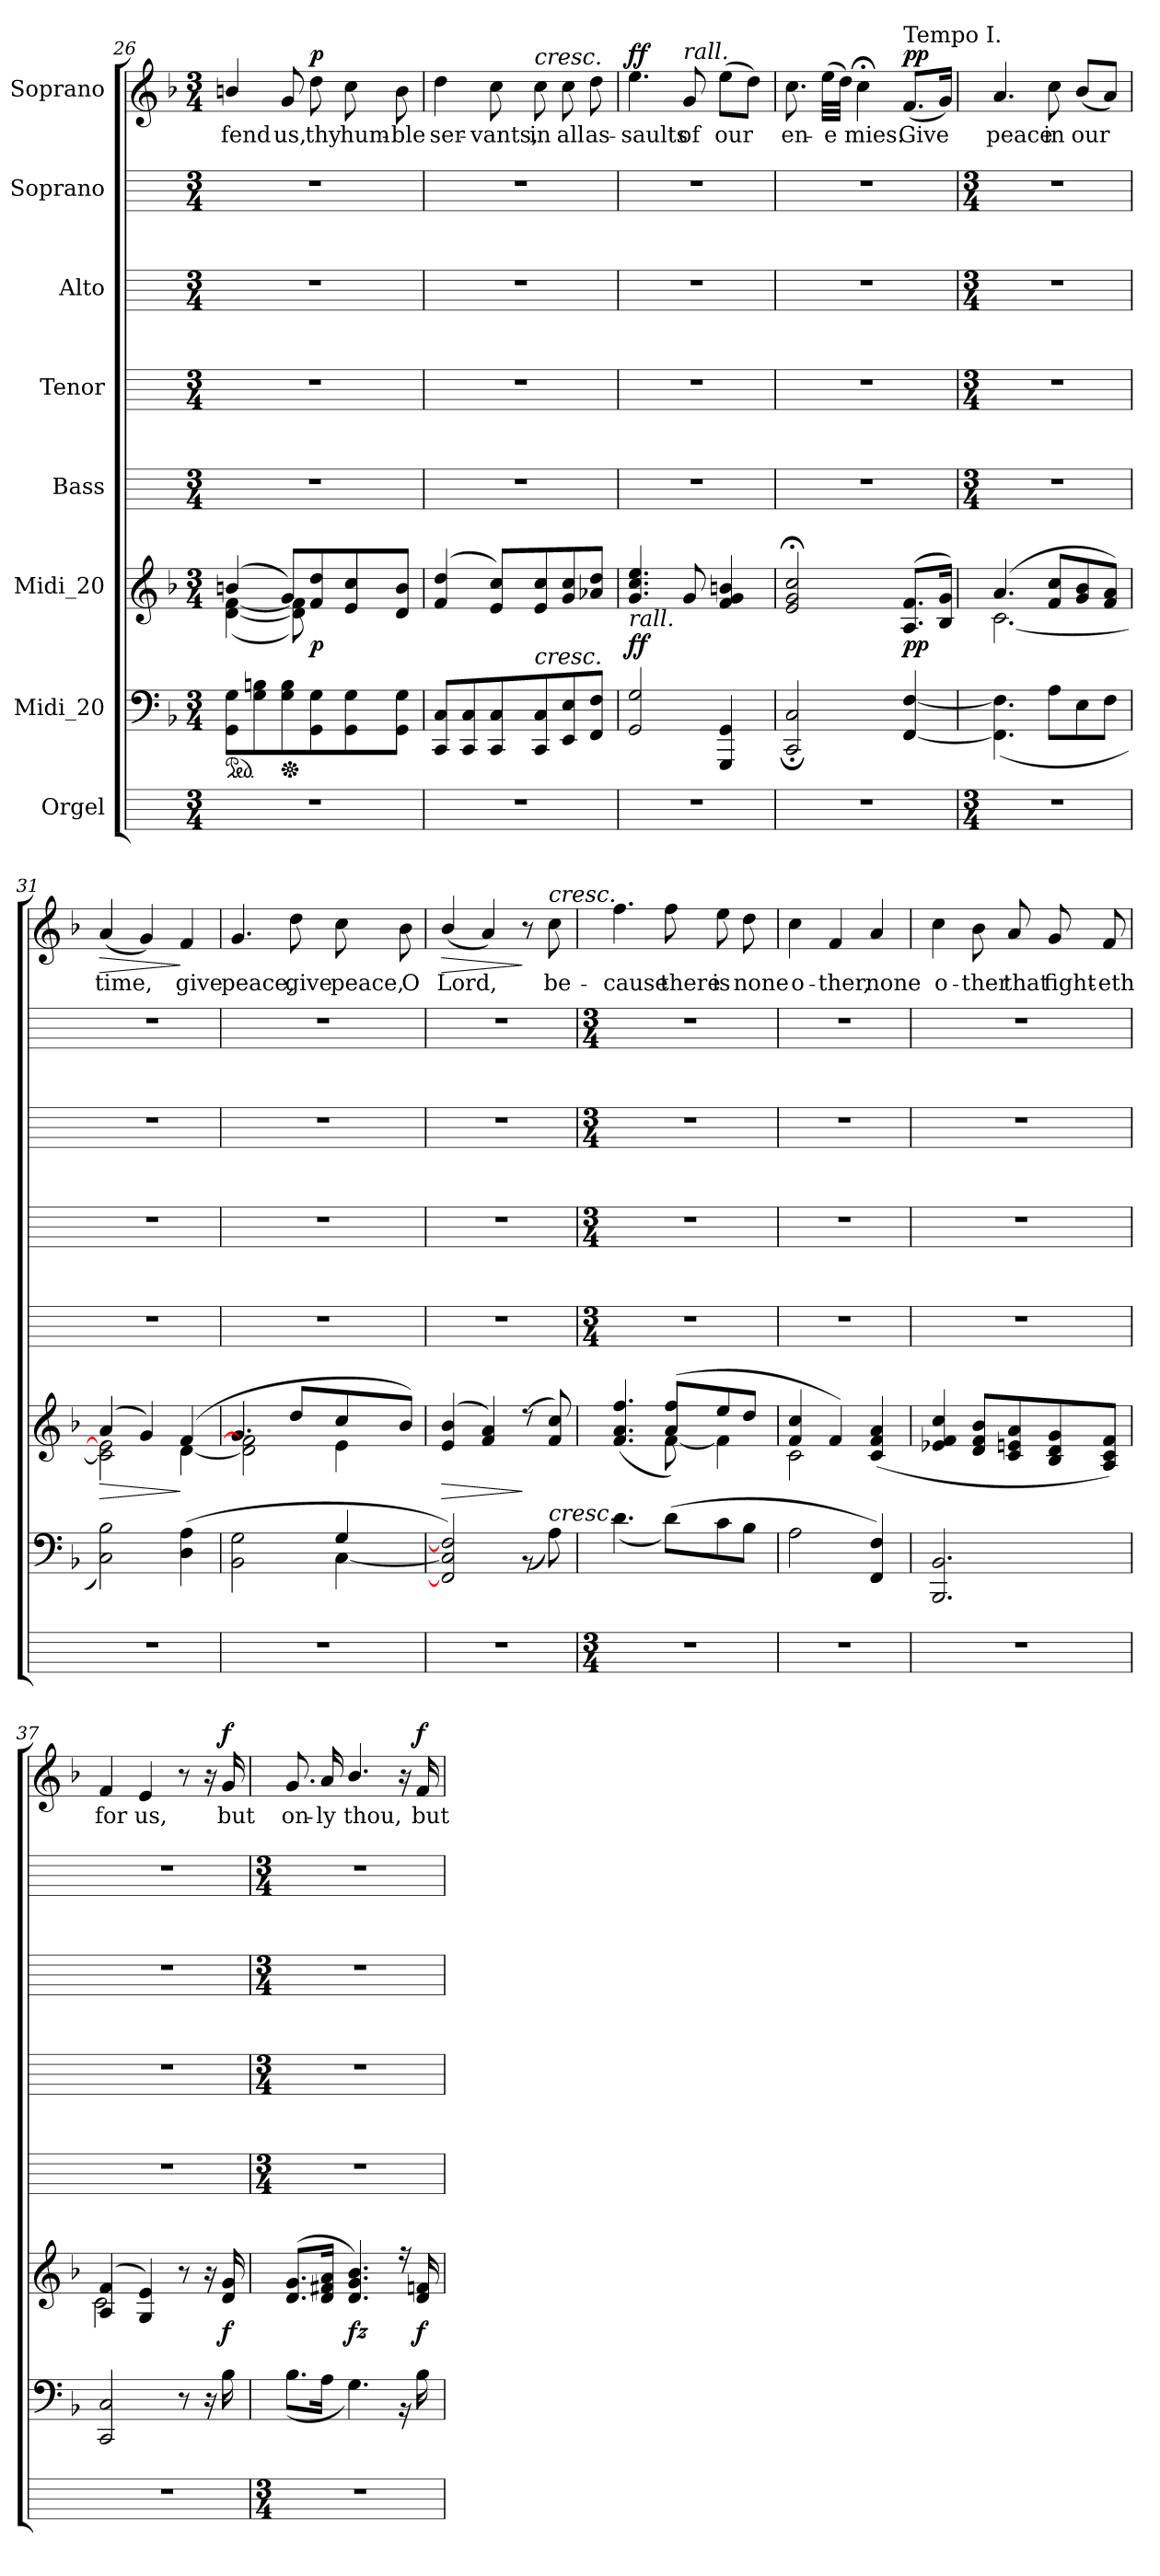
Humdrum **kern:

**kern	**kern	**dynam	**kern	**dynam	**kern	**kern	**kern	**kern	**kern	**text	**dynam
*part8	*part7	*part7	*part6	*part6	*part5	*part4	*part3	*part2	*part1	*part1	*part1
*staff8	*staff7	*staff7	*staff6	*staff6	*staff5	*staff4	*staff3	*staff2	*staff1	*staff1	*staff1
*I"Orgel	*I"Midi_20	*	*I"Midi_20	*	*I"Bass	*I"Tenor	*I"Alto	*I"Soprano	*I"Soprano	*	*
!!LO:LB:g=z
*	*clefF4	*	*clefG2	*	*	*	*	*	*clefG2	*	*
*	*k[b-]	*	*k[b-]	*	*	*	*	*	*k[b-]	*	*
*	*F:	*	*F:	*	*	*	*	*	*F:	*	*
*M3/4	*M3/4	*	*M3/4	*	*M3/4	*M3/4	*M3/4	*M3/4	*M3/4	*	*
=26	=26	=26	=26	=26	=26	=26	=26	=26	=26	=26	=26
*	*^	*	*	*	*	*	*	*	*	*	*
*	*ped	*	*	*	*	*	*	*	*	*	*	*
*	*	*	*	*^	*	*	*	*	*	*	*	*
!	!	!	!	!	!	!	!	!	!	!	!	!LO:LY:b	!
2.r	2.ryy	8GG\ 8G\L	.	(>4bn/	(<[4d\ [4f\	.	2.r	2.r	2.r	2.r	4bn/	-fend	.
.	.	8G\ 8Bn\	.	.	.	.	.	.	.	.	.	.	.
*	*Xped	*	*	*	*	*	*	*	*	*	*	*	*
!	!	!	!	!	!	!	!	!	!	!	!	!LO:LY:b	!
.	.	8G\ 8B\	.	8g/L)	8d\] 8f\])	.	.	.	.	.	8g	us,	.
!	!	!	!LO:DY:a	!	!	!	!	!	!	!	!	!LO:LY:b	!LO:DY:a
.	.	8GG\ 8G\	p	8f/ 8dd/	4.ryy	.	.	.	.	.	8dd	thy	p
!	!	!	!	!	!	!	!	!	!	!	!	!LO:LY:b	!
.	.	8GG\ 8G\	.	8e/ 8cc/	.	.	.	.	.	.	8cc	hum-	.
!	!	!	!	!	!	!	!	!	!	!	!	!LO:LY:b	!
.	.	8GG\ 8G\J	.	8d/ 8b/J	.	.	.	.	.	.	8b	-ble	.
=27	=27	=27	=27	=27	=27	=27	=27	=27	=27	=27	=27	=27	=27
!	!	!	!	!	!	!	!	!	!	!	!	!LO:LY:b	!
2.r	2.ryy	8CC/ 8C/L	.	(>4f/ 4dd/	2.ryy	.	2.r	2.r	2.r	2.r	4dd	ser-	.
.	.	8CC/ 8C/	.	.	.	.	.	.	.	.	.	.	.
!	!	!	!	!	!	!	!	!	!	!	!	!LO:LY:b	!
.	.	8CC/ 8C/	.	8e/ 8cc/L)	.	.	.	.	.	.	8cc	-vants,	.
!	!	!	!	!	!	!	!	!	!	!	!LO:TX:a:i:t=cresc.	!	!
!	!	!LO:TX:a:i:t=cresc.	!	!	!	!	!	!	!	!	!	!	!
!	!	!	!	!	!	!	!	!	!	!	!	!LO:LY:b	!
.	.	8CC/ 8C/	.	8e/ 8cc/	.	.	.	.	.	.	8cc	in	.
!	!	!	!	!	!	!	!	!	!	!	!	!LO:LY:b	!
.	.	8EE/ 8E/	.	8g/ 8cc/	.	.	.	.	.	.	8cc	all	.
!	!	!	!	!	!	!	!	!	!	!	!	!LO:LY:b	!
.	.	8FF/ 8F/J	.	8a-X/ 8dd/J	.	.	.	.	.	.	8dd	as-	.
=28	=28	=28	=28	=28	=28	=28	=28	=28	=28	=28	=28	=28	=28
!	!LO:TX:a:i:t=rall.	!	!	!	!	!	!	!	!	!	!	!	!
!	!	!	!LO:DY:a	!	!	!	!	!	!	!	!	!LO:LY:b	!LO:DY:a
2.r	2.ryy	2GG/ 2G/	ff	4.g/ 4.cc/ 4.ee/	2.ryy	.	2.r	2.r	2.r	2.r	4.ee	-saults	ff
!	!	!	!	!	!	!	!	!	!	!	!LO:TX:a:i:t=rall.	!	!
!	!	!	!	!	!	!	!	!	!	!	!	!LO:LY:b	!
.	.	.	.	8g/	.	.	.	.	.	.	8g	of	.
!	!	!	!	!	!	!	!	!	!	!	!	!LO:LY:b	!
.	.	4GGG/ 4GG/	.	4f/ 4g/ 4bn/	.	.	.	.	.	.	(>8eeL	our	.
.	.	.	.	.	.	.	.	.	.	.	8ddJ)	.	.
=29	=29	=29	=29	=29	=29	=29	=29	=29	=29	=29	=29	=29	=29
!	!	!	!	!	!	!	!	!	!	!	!	!LO:LY:b	!
2.r	2.ryy	2CC/; 2C/;	.	2e/;< 2g/;< 2cc/;<	2.ryy	.	2.r	2.r	2.r	2.r	8.cc	en-	.
!	!	!	!	!	!	!	!	!	!	!	!	!LO:LY:b	!
.	.	.	.	.	.	.	.	.	.	.	(>32eeLLL	-e	.
.	.	.	.	.	.	.	.	.	.	.	32ddJJJ)	.	.
!	!	!	!	!	!	!	!	!	!	!	!	!LO:LY:b	!
.	.	.	.	.	.	.	.	.	.	.	4cc;<	mies.	.
!	!	!	!	!	!	!	!	!	!	!	!LO:TX:a:t=Tempo I.	!	!
!	!	!	!LO:DY:a	!	!	!	!	!	!	!	!	!LO:LY:b	!LO:DY:a
.	.	[4FF/ [4F/	pp	(<8.A/ 8.f/L	.	.	.	.	.	.	(<8.fL	Give	pp
.	.	.	.	16B-/ 16g/J)	.	.	.	.	.	.	16gJ)	.	.
!!LO:LB:g=z
=30	=30	=30	=30	=30	=30	=30	=30	=30	=30	=30	=30	=30	=30
*M3/4	*	*	*	*	*	*	*M3/4	*M3/4	*M3/4	*M3/4	*	*	*
!	!	!	!	!	!	!	!	!	!	!	!	!LO:LY:b	!
2.r	2.ryy	(<4.FF\] 4.F\]	.	(>4.a/	[2.c\	.	2.r	2.r	2.r	2.r	4.a	peace	.
!	!	!	!	!	!	!	!	!	!	!	!	!LO:LY:b	!
.	.	8A\L	.	8f/ 8cc/L	.	.	.	.	.	.	8cc	in	.
!	!	!	!	!	!	!	!	!	!	!	!	!LO:LY:b	!
.	.	8E\	.	8g/ 8b-/	.	.	.	.	.	.	(<8b-L	our	.
.	.	8F\J	.	8f/ 8a/J)	.	.	.	.	.	.	8aJ)	.	.
=31	=31	=31	=31	=31	=31	=31	=31	=31	=31	=31	=31	=31	=31
!	!	!	!	!	!	!LO:HP:b	!	!	!	!	!	!LO:LY:b	!LO:HP:b
2.r	2.ryy	2C\ 2B-\)	.	(>4a/	2c\] 2e\]	>	2.r	2.r	2.r	2.r	(<4a	time,	>
.	.	.	.	4g/)	.	.	.	.	.	.	4g)	.	.
!	!	!	!	!	!	!	!	!	!	!	!	!LO:LY:b	!
.	.	(<4D\ 4A\	.	(>4f/	[4d\	]	.	.	.	.	4f	give	]
=32	=32	=32	=32	=32	=32	=32	=32	=32	=32	=32	=32	=32	=32
!	!	!	!	!	!	!	!	!	!	!	!	!LO:LY:b	!
2.r	2ryy	2BB-\ 2G\	.	4.g/	2d\] 2f\]	.	2.r	2.r	2.r	2.r	4.g	peace,	.
!	!	!	!	!	!	!	!	!	!	!	!	!LO:LY:b	!
.	.	.	.	8dd/L	.	.	.	.	.	.	8dd	give	.
!	!	!	!	!	!	!	!	!	!	!	!	!LO:LY:b	!
.	4G/	[4C\	.	8cc/	4e\	.	.	.	.	.	8cc	peace,	.
!	!	!	!	!	!	!	!	!	!	!	!	!LO:LY:b	!
.	.	.	.	8b-/J)	.	.	.	.	.	.	8b-	O	.
=33	=33	=33	=33	=33	=33	=33	=33	=33	=33	=33	=33	=33	=33
!	!	!	!	!	!	!LO:HP:b	!	!	!	!	!	!LO:LY:b	!LO:HP:b
2.r	2.ryy	2FF/] 2C/] 2F/])	.	(>4e/ 4b-/	2.ryy	>	2.r	2.r	2.r	2.r	(<4b-/	Lord,	>
.	.	.	.	4f/ 4a/)	.	.	.	.	.	.	4a)	.	.
.	.	(>8r	.	(>8r	.	]	.	.	.	.	8r	.	]
!	!	!	!	!	!	!	!	!	!	!	!LO:TX:a:i:t=cresc.	!	!
!	!	!LO:TX:a:i:t=cresc.	!	!	!	!	!	!	!	!	!	!	!
!	!	!	!	!	!	!	!	!	!	!	!	!LO:LY:b	!
.	.	8A\)	.	8f/ 8cc/)	.	.	.	.	.	.	8cc	be-	.
!!LO:LB:g=z
=34	=34	=34	=34	=34	=34	=34	=34	=34	=34	=34	=34	=34	=34
*M3/4	*	*	*	*	*	*	*M3/4	*M3/4	*M3/4	*M3/4	*	*	*
!	!	!	!	!	!	!	!	!	!	!	!	!LO:LY:b	!
2.r	2.ryy	(>4.d\	.	(>4.f/ 4.a/ 4.ff/	4.ryy	.	2.r	2.r	2.r	2.r	4.ff	-cause	.
!	!	!	!	!	!	!	!	!	!	!	!	!LO:LY:b	!
.	.	(>8d\L)	.	(>8a/ 8ff/L)	[8f\	.	.	.	.	.	8ff	there	.
!	!	!	!	!	!	!	!	!	!	!	!	!LO:LY:b	!
.	.	8c\	.	8ee/	4f\]	.	.	.	.	.	8ee	is	.
!	!	!	!	!	!	!	!	!	!	!	!	!LO:LY:b	!
.	.	8B-\J	.	8dd/J	.	.	.	.	.	.	8dd	none	.
=35	=35	=35	=35	=35	=35	=35	=35	=35	=35	=35	=35	=35	=35
!	!	!	!	!	!	!	!	!	!	!	!	!LO:LY:b	!
2.r	2.ryy	2A\	.	4f/ 4cc/	2c\	.	2.r	2.r	2.r	2.r	4cc	o-	.
!	!	!	!	!	!	!	!	!	!	!	!	!LO:LY:b	!
.	.	.	.	4f/)	.	.	.	.	.	.	4f	-ther,	.
!	!	!	!	!	!	!	!	!	!	!	!	!LO:LY:b	!
.	.	4FF/ 4F/)	.	(>4c/ 4f/ 4a/	4ryy	.	.	.	.	.	4a	none	.
=36	=36	=36	=36	=36	=36	=36	=36	=36	=36	=36	=36	=36	=36
!	!	!	!	!	!	!	!	!	!	!	!	!LO:LY:b	!
2.r	2.BBB-/ 2.BB-/	2.ryy	.	4e-X/ 4f/ 4cc/	2.ryy	.	2.r	2.r	2.r	2.r	4cc	o-	.
!	!	!	!	!	!	!	!	!	!	!	!	!LO:LY:b	!
.	.	.	.	8d/ 8f/ 8b-/L	.	.	.	.	.	.	8b-	-ther	.
!	!	!	!	!	!	!	!	!	!	!	!	!LO:LY:b	!
.	.	.	.	8c/ 8en/ 8a/	.	.	.	.	.	.	8a	that	.
!	!	!	!	!	!	!	!	!	!	!	!	!LO:LY:b	!
.	.	.	.	8B-/ 8d/ 8g/	.	.	.	.	.	.	8g	fight-	.
!	!	!	!	!	!	!	!	!	!	!	!	!LO:LY:b	!
.	.	.	.	8A/ 8c/ 8f/J)	.	.	.	.	.	.	8f	-eth	.
=37	=37	=37	=37	=37	=37	=37	=37	=37	=37	=37	=37	=37	=37
!	!	!	!	!	!	!	!	!	!	!	!	!LO:LY:b	!
2.r	2CC/ 2C/	2ryy	.	(>4A/ 4f/	2c\	.	2.r	2.r	2.r	2.r	4f	for	.
!	!	!	!	!	!	!	!	!	!	!	!	!LO:LY:b	!
.	.	.	.	4G/ 4e/)	.	.	.	.	.	.	4e	us,	.
.	8r	8.ryy	.	8r	4ryy	.	.	.	.	.	8r	.	.
.	16r	.	.	16r	.	.	.	.	.	.	16r	.	.
!	!	!	!LO:DY:a	!	!	!	!	!	!	!	!	!LO:LY:b	!LO:DY:a
.	16ryy	16B-\	f	16d/ 16g/	.	.	.	.	.	.	16g	but	f
!!LO:LB:g=z
=38	=38	=38	=38	=38	=38	=38	=38	=38	=38	=38	=38	=38	=38
*M3/4	*	*	*	*	*	*	*M3/4	*M3/4	*M3/4	*M3/4	*	*	*
!	!	!	!	!	!	!	!	!	!	!	!	!LO:LY:b	!
2.r	2.ryy	(<8.B-\L	.	(>8.d/ 8.g/L	2.ryy	.	2.r	2.r	2.r	2.r	8.g	on-	.
!	!	!	!	!	!	!	!	!	!	!	!	!LO:LY:b	!
.	.	16A\J	.	16d/ 16f#X/ 16a/J	.	.	.	.	.	.	16a	-ly	.
!	!	!	!LO:DY:a	!	!	!	!	!	!	!	!	!LO:LY:b	!
.	.	4.G\)	fz	4.d/ 4.g/ 4.b-/)	.	.	.	.	.	.	4.b-/	thou,	.
.	.	16r	.	16r	.	.	.	.	.	.	16r	.	.
!	!	!	!LO:DY:a	!	!	!	!	!	!	!	!	!LO:LY:b	!LO:DY:a
.	.	16B-\	f	16d/ 16fn/	.	.	.	.	.	.	16f	but	f
*	*v	*v	*	*	*	*	*	*	*	*	*	*	*
*	*	*	*v	*v	*	*	*	*	*	*	*	*
=	=	=	=	=	=	=	=	=	=	=	=
*-	*-	*-	*-	*-	*-	*-	*-	*-	*-	*-	*-
